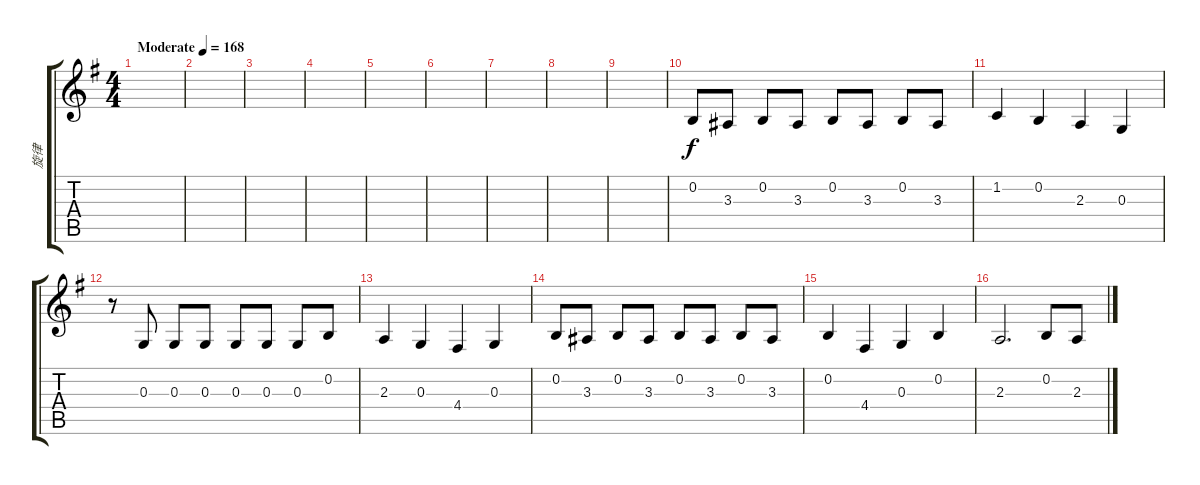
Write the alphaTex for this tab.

\track ("旋律" "旋律") {instrument lead1square}
\staff {score tabs}
\tuning (E4 B3 G3 D3 A2 E2) {hide}
\ts (4 4)
\tempo (168 "Moderate")
\clef g2
\ks g
|
|
|
|
|
|
|
|
|
0.2.8{txt ""} 3.3.8 0.2.8 3.3.8 0.2.8 3.3.8 0.2.8 3.3.8 |
1.2.4 0.2.4 2.3.4 0.3.4 |
r.8 0.3.8 0.3.8 0.3.8 0.3.8 0.3.8 0.3.8 0.2.8 |
2.3.4 0.3.4 4.4.4 0.3.4 |
0.2.8 3.3.8 0.2.8 3.3.8 0.2.8 3.3.8 0.2.8 3.3.8 |
0.2.4 4.4.4 0.3.4 0.2.4 |
2.3.2{d} 0.2.8 2.3.8
